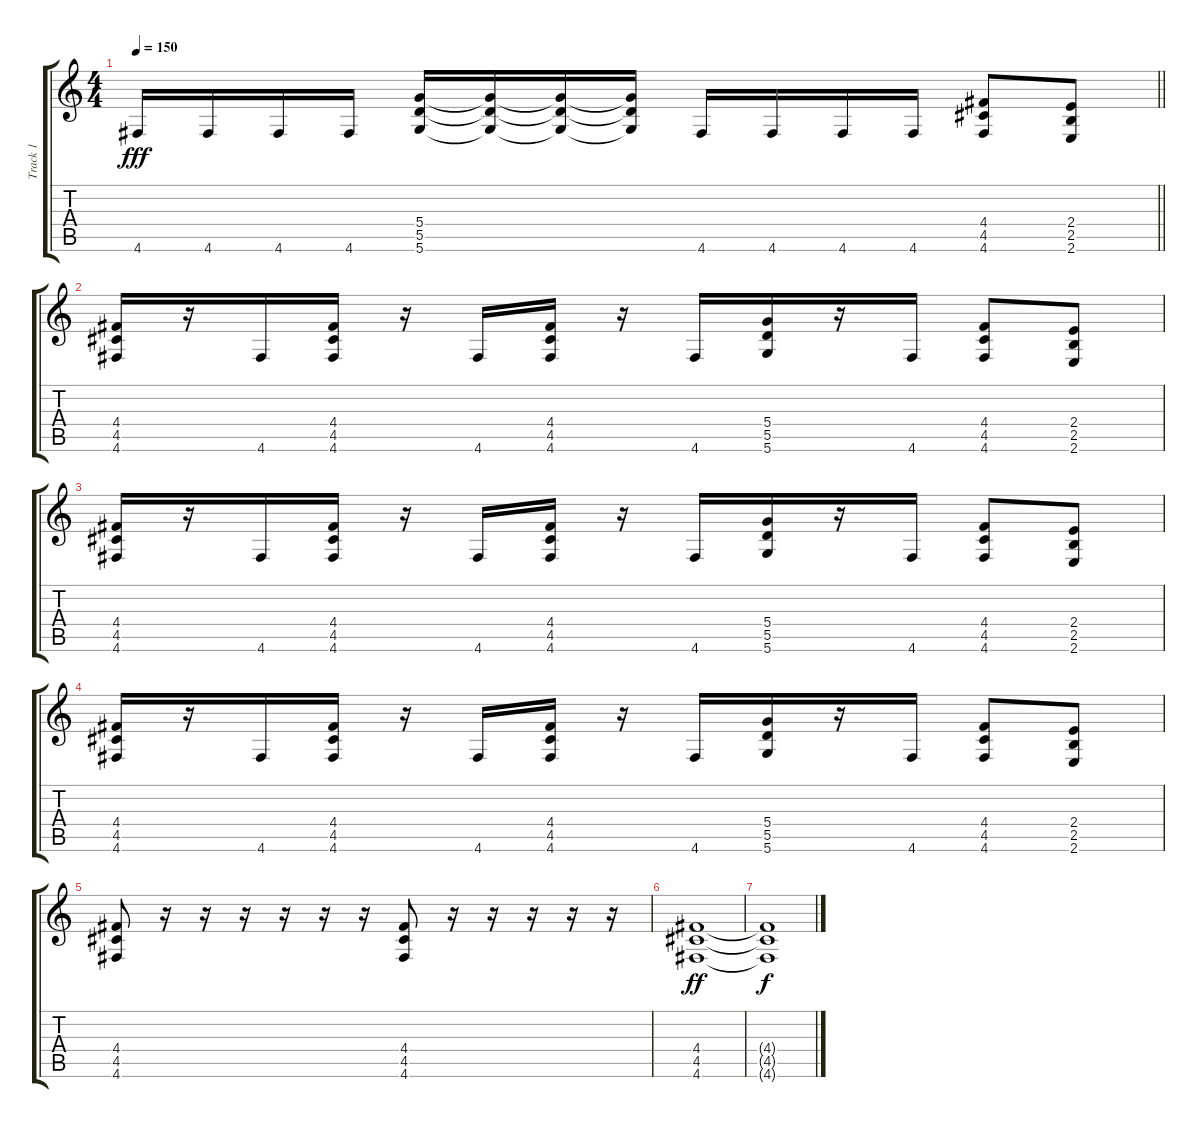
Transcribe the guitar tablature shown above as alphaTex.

\track ("Track 1" "Track 1") {instrument distortionguitar}
\staff {score tabs}
\tuning (E4 B3 G3 D3 A2 D2) {hide}
\ts (4 4)
\tempo 150
\clef g2
\barLineRight lightlight
\ks c
4.6.16{dy fff} 4.6.16 4.6.16 4.6.16 (5.4 5.5 5.6).16 (5.4{t} 5.5{t} 5.6{t}).16 (5.4{t} 5.5{t} 5.6{t}).16 (5.4{t} 5.5{t} 5.6{t}).16 4.6.16 4.6.16 4.6.16 4.6.16 (4.4 4.5 4.6).8 (2.4 2.5 2.6).8 |
(4.4 4.5 4.6).16 r.16 4.6.16 (4.4 4.5 4.6).16 r.16 4.6.16 (4.4 4.5 4.6).16 r.16 4.6.16 (5.4 5.5 5.6).16 r.16 4.6.16 (4.4 4.5 4.6).8 (2.4 2.5 2.6).8 |
(4.4 4.5 4.6).16 r.16 4.6.16 (4.4 4.5 4.6).16 r.16 4.6.16 (4.4 4.5 4.6).16 r.16 4.6.16 (5.4 5.5 5.6).16 r.16 4.6.16 (4.4 4.5 4.6).8 (2.4 2.5 2.6).8 |
(4.4 4.5 4.6).16 r.16 4.6.16 (4.4 4.5 4.6).16 r.16 4.6.16 (4.4 4.5 4.6).16 r.16 4.6.16 (5.4 5.5 5.6).16 r.16 4.6.16 (4.4 4.5 4.6).8 (2.4 2.5 2.6).8 |
(4.4 4.5 4.6).8 r.16 r.16 r.16 r.16 r.16 r.16 (4.4 4.5 4.6).8 r.16 r.16 r.16 r.16 r.16 |
(4.4 4.5 4.6).1{dy ff} |
(4.4{t} 4.5{t} 4.6{t}).1{dy f}
